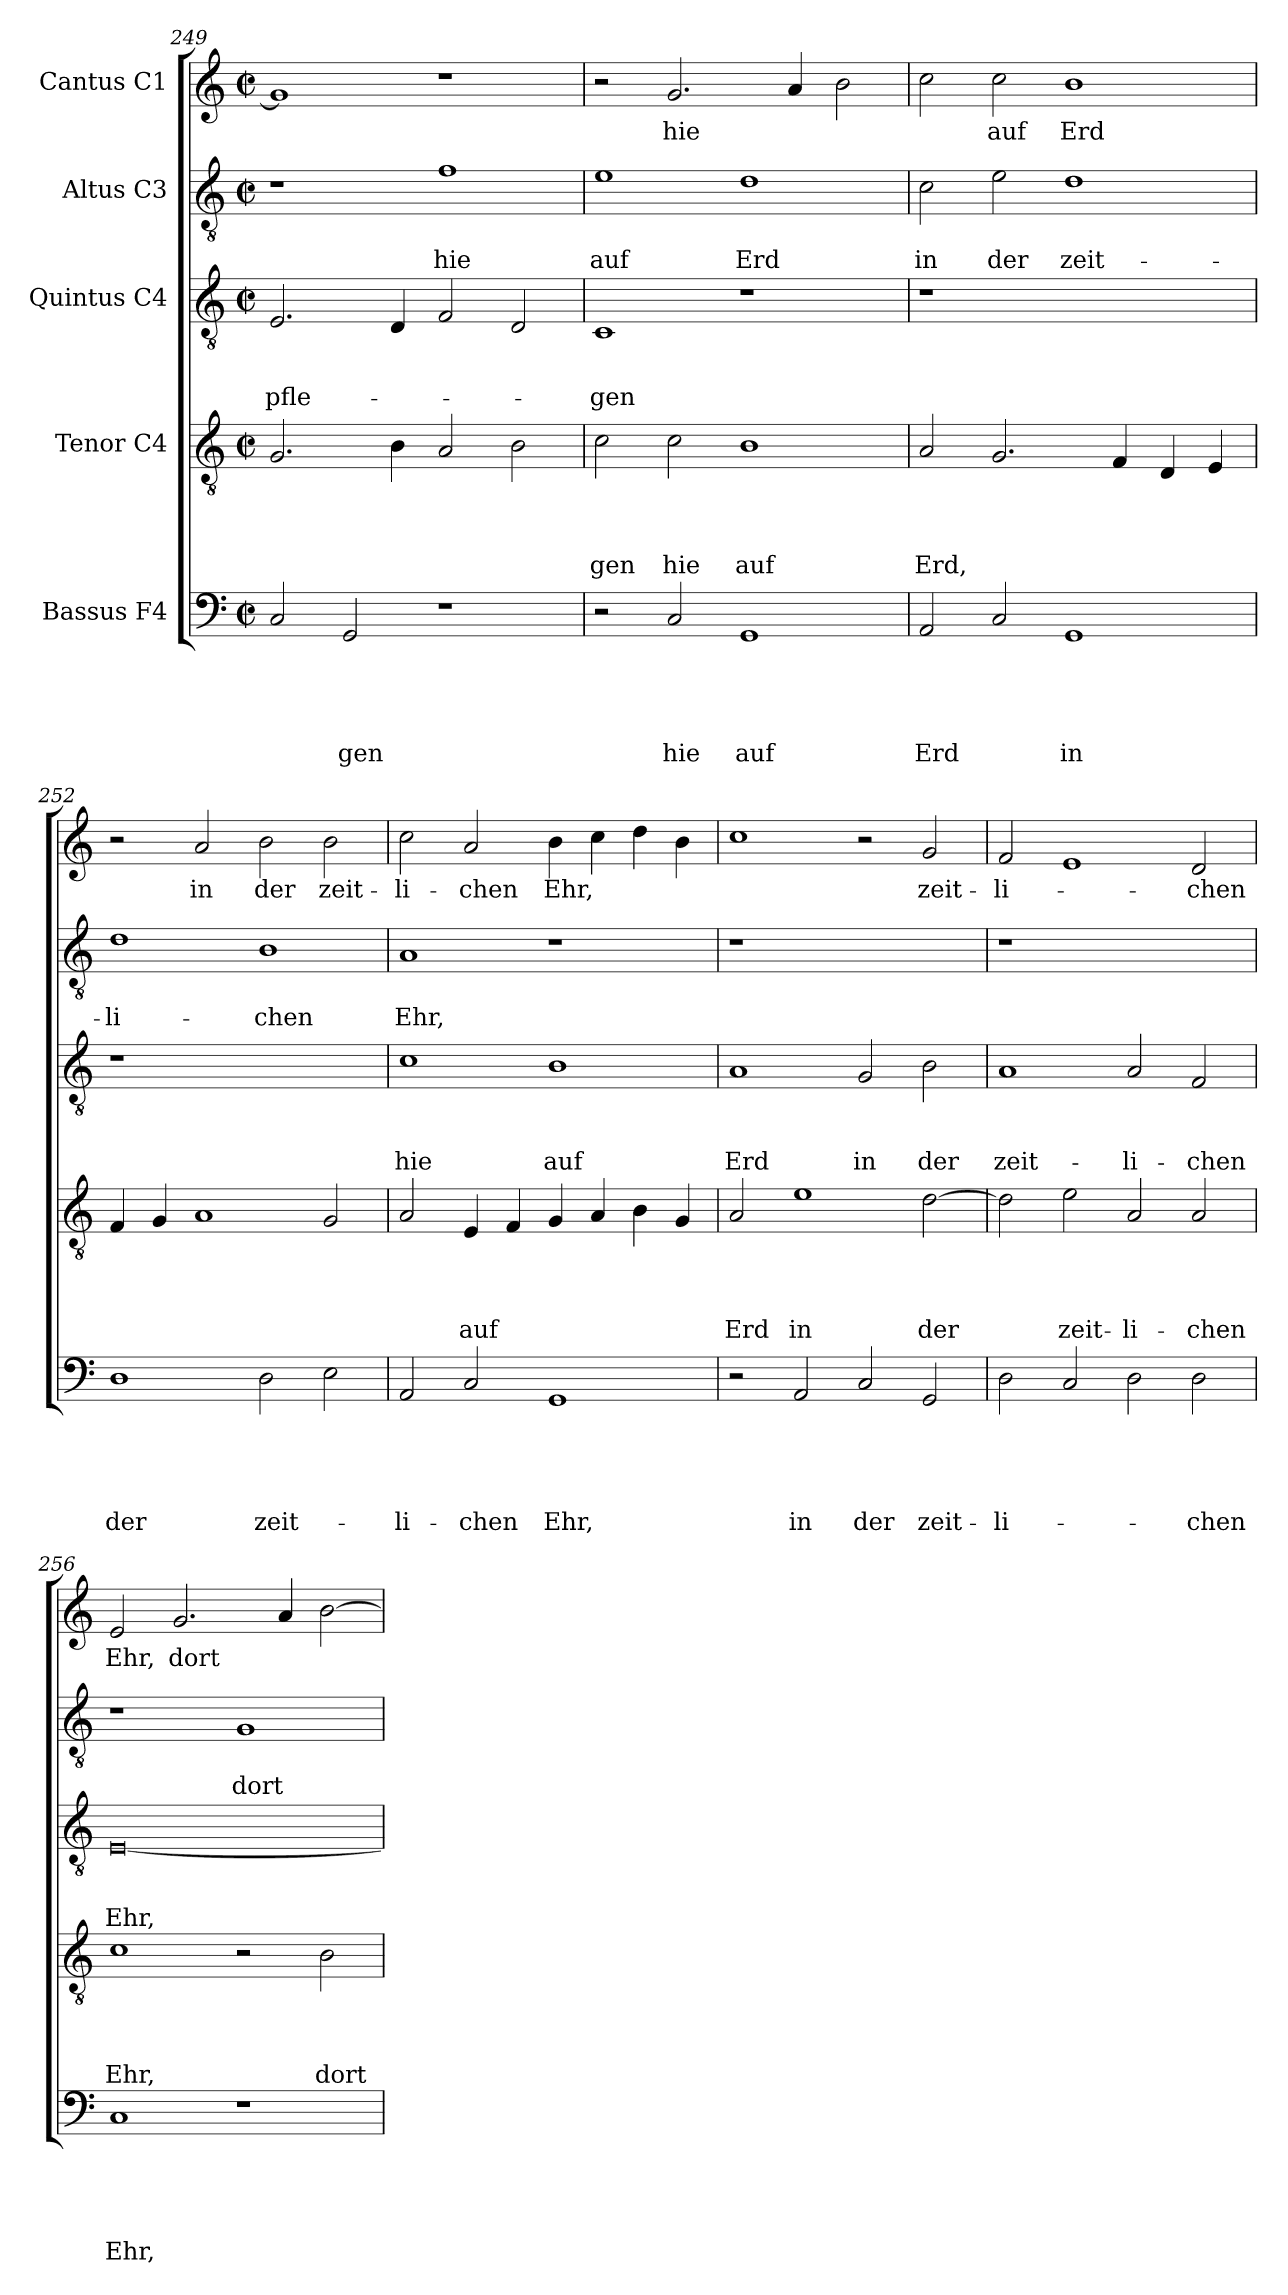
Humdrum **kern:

**kern	**text	**text	**text	**text	**text	**kern	**text	**text	**text	**text	**kern	**text	**text	**text	**kern	**text	**text	**kern	**text
*part5	*part5	*part5	*part5	*part5	*part5	*part4	*part4	*part4	*part4	*part4	*part3	*part3	*part3	*part3	*part2	*part2	*part2	*part1	*part1
*staff5	*staff5	*staff5	*staff5	*staff5	*staff5	*staff4	*staff4	*staff4	*staff4	*staff4	*staff3	*staff3	*staff3	*staff3	*staff2	*staff2	*staff2	*staff1	*staff1
*I"Bassus F4	*	*	*	*	*	*I"Tenor C4	*	*	*	*	*I"Quintus C4	*	*	*	*I"Altus C3	*	*	*I"Cantus C1	*
!!LO:PB:g=z
*clefF4	*	*	*	*	*	*clefGv2	*	*	*	*	*clefGv2	*	*	*	*clefGv2	*	*	*clefG2	*
*k[]	*	*	*	*	*	*k[]	*	*	*	*	*k[]	*	*	*	*k[]	*	*	*k[]	*
*C:	*	*	*	*	*	*C:	*	*	*	*	*C:	*	*	*	*C:	*	*	*C:	*
*M2/2	*	*	*	*	*	*M2/2	*	*	*	*	*M2/2	*	*	*	*M2/2	*	*	*M2/2	*
*met(c|)	*	*	*	*	*	*met(c|)	*	*	*	*	*met(c|)	*	*	*	*met(c|)	*	*	*met(c|)	*
=249	=249	=249	=249	=249	=249	=249	=249	=249	=249	=249	=249	=249	=249	=249	=249	=249	=249	=249	=249
2C/	.	.	.	.	.	2.G/	.	.	.	.	2.E/	.	.	pfle-	1r	.	.	1g]	.
2GG/	.	.	.	.	-gen	.	.	.	.	.	.	.	.	.	.	.	.	.	.
.	.	.	.	.	.	4B\	.	.	.	.	4D/	.	.	.	.	.	.	.	.
1r	.	.	.	.	.	2A/	.	.	.	.	2F/	.	.	.	1f	.	hie	1r	.
.	.	.	.	.	.	2B\	.	.	.	.	2D/	.	.	.	.	.	.	.	.
=250	=250	=250	=250	=250	=250	=250	=250	=250	=250	=250	=250	=250	=250	=250	=250	=250	=250	=250	=250
2r	.	.	.	.	.	2c\	.	.	.	-gen	1C	.	.	-gen	1e	.	auf	2r	.
2C/	.	.	.	.	hie	2c\	.	.	.	hie	.	.	.	.	.	.	.	2.g/	hie
1GG	.	.	.	.	auf	1B	.	.	.	auf	1r	.	.	.	1d	.	Erd	.	.
.	.	.	.	.	.	.	.	.	.	.	.	.	.	.	.	.	.	4a/	.
.	.	.	.	.	.	.	.	.	.	.	.	.	.	.	.	.	.	2b\	.
=251	=251	=251	=251	=251	=251	=251	=251	=251	=251	=251	=251	=251	=251	=251	=251	=251	=251	=251	=251
2AA/	.	.	.	.	Erd	2A/	.	.	.	Erd,	1r	.	.	.	2c\	.	in	2cc\	.
2C/	.	.	.	.	.	2.G/	.	.	.	.	.	.	.	.	2e\	.	der	2cc\	auf
1GG	.	.	.	.	in	.	.	.	.	.	1ryy	.	.	.	1d	.	zeit-	1b	Erd
.	.	.	.	.	.	4F/	.	.	.	.	.	.	.	.	.	.	.	.	.
.	.	.	.	.	.	4D/	.	.	.	.	.	.	.	.	.	.	.	.	.
.	.	.	.	.	.	4E/	.	.	.	.	.	.	.	.	.	.	.	.	.
=252	=252	=252	=252	=252	=252	=252	=252	=252	=252	=252	=252	=252	=252	=252	=252	=252	=252	=252	=252
1D	.	.	.	.	der	4F/	.	.	.	.	1r	.	.	.	1d	.	-li-	2r	.
.	.	.	.	.	.	4G/	.	.	.	.	.	.	.	.	.	.	.	.	.
.	.	.	.	.	.	1A	.	.	.	.	.	.	.	.	.	.	.	2a/	in
2D\	.	.	.	.	zeit-	.	.	.	.	.	1ryy	.	.	.	1B	.	-chen	2b\	der
2E\	.	.	.	.	.	2G/	.	.	.	.	.	.	.	.	.	.	.	2b\	zeit-
=253	=253	=253	=253	=253	=253	=253	=253	=253	=253	=253	=253	=253	=253	=253	=253	=253	=253	=253	=253
2AA/	.	.	.	.	-li-	2A/	.	.	.	.	1c	.	.	hie	1A	.	Ehr,	2cc\	-li-
2C/	.	.	.	.	-chen	4E/	.	.	.	auf	.	.	.	.	.	.	.	2a/	-chen
.	.	.	.	.	.	4F/	.	.	.	.	.	.	.	.	.	.	.	.	.
1GG	.	.	.	.	Ehr,	4G/	.	.	.	.	1B	.	.	auf	1r	.	.	4b\	Ehr,
.	.	.	.	.	.	4A/	.	.	.	.	.	.	.	.	.	.	.	4cc\	.
.	.	.	.	.	.	4B\	.	.	.	.	.	.	.	.	.	.	.	4dd\	.
.	.	.	.	.	.	4G/	.	.	.	.	.	.	.	.	.	.	.	4b\	.
!!LO:LB:g=z
=254	=254	=254	=254	=254	=254	=254	=254	=254	=254	=254	=254	=254	=254	=254	=254	=254	=254	=254	=254
2r	.	.	.	.	.	2A/	.	.	.	Erd	1A	.	.	Erd	1r	.	.	1cc	.
2AA/	.	.	.	.	in	1e	.	.	.	in	.	.	.	.	.	.	.	.	.
2C/	.	.	.	.	der	.	.	.	.	.	2G/	.	.	in	1ryy	.	.	2r	.
2GG/	.	.	.	.	zeit-	[2d\	.	.	.	der	2B\	.	.	der	.	.	.	2g/	zeit-
=255	=255	=255	=255	=255	=255	=255	=255	=255	=255	=255	=255	=255	=255	=255	=255	=255	=255	=255	=255
2D\	.	.	.	.	-li-	2d\]	.	.	.	.	1A	.	.	zeit-	1r	.	.	2f/	-li-
2C/	.	.	.	.	.	2e\	.	.	.	zeit-	.	.	.	.	.	.	.	1e	.
2D\	.	.	.	.	.	2A/	.	.	.	-li-	2A/	.	.	-li-	1ryy	.	.	.	.
2D\	.	.	.	.	-chen	2A/	.	.	.	-chen	2F/	.	.	-chen	.	.	.	2d/	-chen
=256	=256	=256	=256	=256	=256	=256	=256	=256	=256	=256	=256	=256	=256	=256	=256	=256	=256	=256	=256
1C	.	.	.	.	Ehr,	1c	.	.	.	Ehr,	[0E	.	.	Ehr,	1r	.	.	2e/	Ehr,
.	.	.	.	.	.	.	.	.	.	.	.	.	.	.	.	.	.	2.g/	dort
1r	.	.	.	.	.	2r	.	.	.	.	.	.	.	.	1G	.	dort	.	.
.	.	.	.	.	.	.	.	.	.	.	.	.	.	.	.	.	.	4a/	.
.	.	.	.	.	.	2B\	.	.	.	dort	.	.	.	.	.	.	.	[2b\	.
=	=	=	=	=	=	=	=	=	=	=	=	=	=	=	=	=	=	=	=
*-	*-	*-	*-	*-	*-	*-	*-	*-	*-	*-	*-	*-	*-	*-	*-	*-	*-	*-	*-
